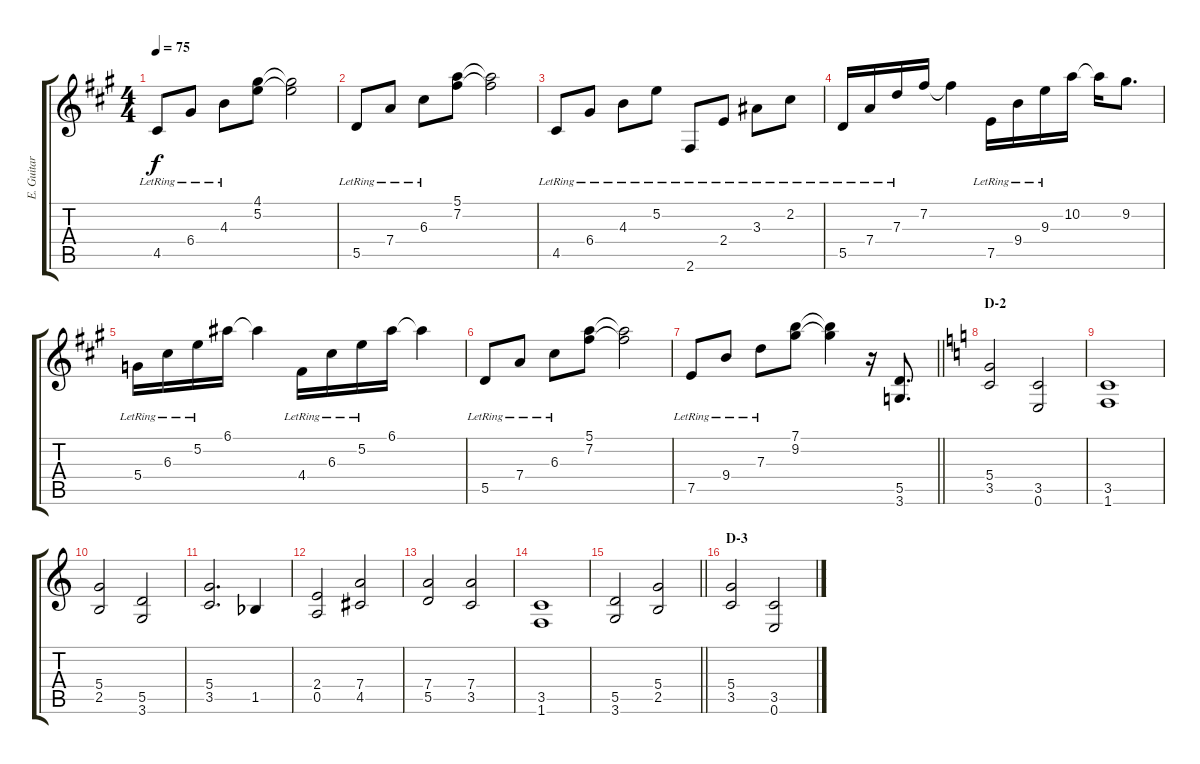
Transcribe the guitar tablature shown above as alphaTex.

\track ("E. Guitar" "E. Guitar") {instrument overdrivenguitar}
\staff {score tabs}
\tuning (E4 B3 G3 D3 A2 E2) {hide}
\ts (4 4)
\tempo 75
\clef g2
\ks a
4.5{lr}.8{dy f} 6.4{lr}.8 4.3{lr}.8 (4.1 5.2).8 (4.1{t} 5.2{t}).2 |
5.5{lr}.8 7.4{lr}.8 6.3{lr}.8 (5.1 7.2).8 (5.1{t} 7.2{t}).2 |
4.5{lr}.8 6.4{lr}.8 4.3{lr}.8 5.2{lr}.8 2.6{lr}.8 2.4{lr}.8 3.3{lr}.8 2.2{lr}.8 |
5.5{lr}.16 7.4{lr}.16 7.3{lr}.16 7.2.16 7.2{t}.4 7.5{lr}.16 9.4{lr}.16 9.3{lr}.16 10.2.16 10.2{t}.16 9.2.8{d} |
5.4{lr}.16 6.3{lr}.16 5.2{lr}.16 6.1.16 6.1{t}.4 4.4{lr}.16 6.3{lr}.16 5.2{lr}.16 6.1.16 6.1{t}.4 |
5.5{lr}.8 7.4{lr}.8 6.3{lr}.8 (5.1 7.2).8 (5.1{t} 7.2{t}).2 |
\barLineRight lightlight
7.5{lr}.8 9.4{lr}.8 7.3{lr}.8 (7.1 9.2).8 (7.1{t} 9.2{t}).4 r.16 (5.5 3.6).8{d} |
\section ("" "D-2")
\ks c
(5.4 3.5).2 (3.5 0.6).2 |
(3.5 1.6).1 |
(5.4 2.5).2 (5.5 3.6).2 |
(5.4 3.5).2{d} 1.5{acc b}.4 |
(2.4 0.5).2 (7.4 4.5).2 |
(7.4 5.5).2 (7.4 3.5).2 |
(3.5 1.6).1 |
\barLineRight lightlight
(5.5 3.6).2 (5.4 2.5).2 |
\section ("" "D-3")
(5.4 3.5).2 (3.5 0.6).2
